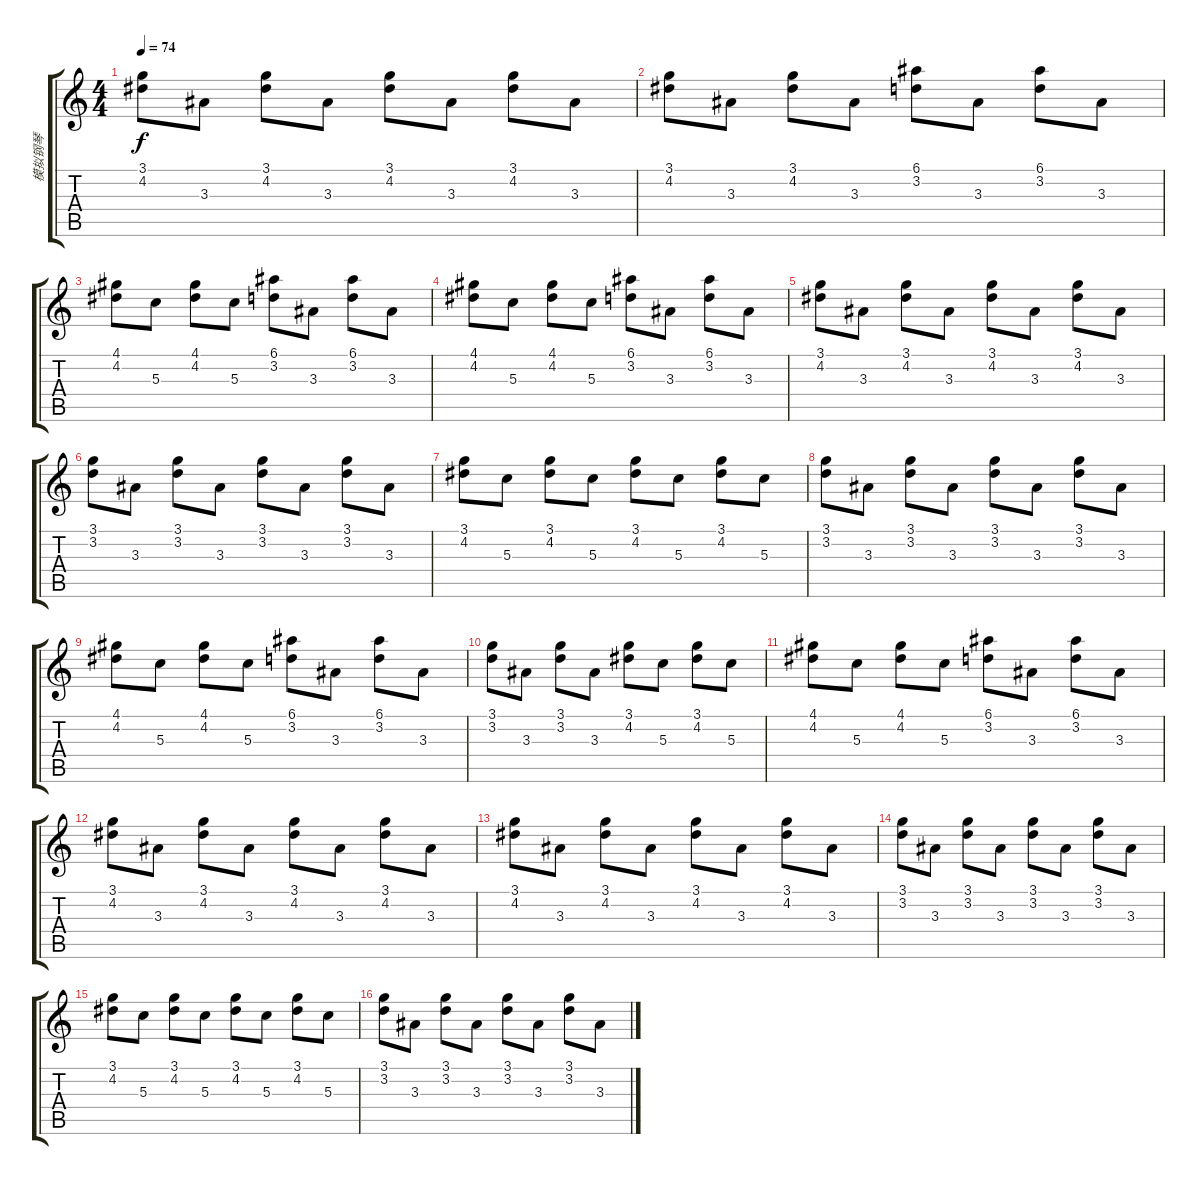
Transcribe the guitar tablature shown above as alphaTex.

\track ("模拟钢琴" "模拟钢琴") {instrument acousticguitarsteel}
\staff {score tabs}
\tuning (E4 B3 G3 D3 A2 E2) {hide}
\ts (4 4)
\tempo 74
\clef g2
\ks c
(3.1 4.2).8{dy f instrument acousticguitarsteel} 3.3.8 (3.1 4.2).8 3.3.8 (3.1 4.2).8 3.3.8 (3.1 4.2).8 3.3.8 |
(3.1 4.2).8 3.3.8 (3.1 4.2).8 3.3.8 (6.1 3.2).8 3.3.8 (6.1 3.2).8 3.3.8 |
(4.1 4.2).8 5.3.8 (4.1 4.2).8 5.3.8 (6.1 3.2).8 3.3.8 (6.1 3.2).8 3.3.8 |
(4.1 4.2).8 5.3.8 (4.1 4.2).8 5.3.8 (6.1 3.2).8 3.3.8 (6.1 3.2).8 3.3.8 |
(3.1 4.2).8 3.3.8 (3.1 4.2).8 3.3.8 (3.1 4.2).8 3.3.8 (3.1 4.2).8 3.3.8 |
(3.1 3.2).8 3.3.8 (3.1 3.2).8 3.3.8 (3.1 3.2).8 3.3.8 (3.1 3.2).8 3.3.8 |
(3.1 4.2).8 5.3.8 (3.1 4.2).8 5.3.8 (3.1 4.2).8 5.3.8 (3.1 4.2).8 5.3.8 |
(3.1 3.2).8 3.3.8 (3.1 3.2).8 3.3.8 (3.1 3.2).8 3.3.8 (3.1 3.2).8 3.3.8 |
(4.1 4.2).8 5.3.8 (4.1 4.2).8 5.3.8 (6.1 3.2).8 3.3.8 (6.1 3.2).8 3.3.8 |
(3.1 3.2).8 3.3.8 (3.1 3.2).8 3.3.8 (3.1 4.2).8 5.3.8 (3.1 4.2).8 5.3.8 |
(4.1 4.2).8 5.3.8 (4.1 4.2).8 5.3.8 (6.1 3.2).8 3.3.8 (6.1 3.2).8 3.3.8 |
(3.1 4.2).8 3.3.8 (3.1 4.2).8 3.3.8 (3.1 4.2).8 3.3.8 (3.1 4.2).8 3.3.8 |
(3.1 4.2).8 3.3.8 (3.1 4.2).8 3.3.8 (3.1 4.2).8 3.3.8 (3.1 4.2).8 3.3.8 |
(3.1 3.2).8 3.3.8 (3.1 3.2).8 3.3.8 (3.1 3.2).8 3.3.8 (3.1 3.2).8 3.3.8 |
(3.1 4.2).8 5.3.8 (3.1 4.2).8 5.3.8 (3.1 4.2).8 5.3.8 (3.1 4.2).8 5.3.8 |
(3.1 3.2).8 3.3.8 (3.1 3.2).8 3.3.8 (3.1 3.2).8 3.3.8 (3.1 3.2).8 3.3.8
